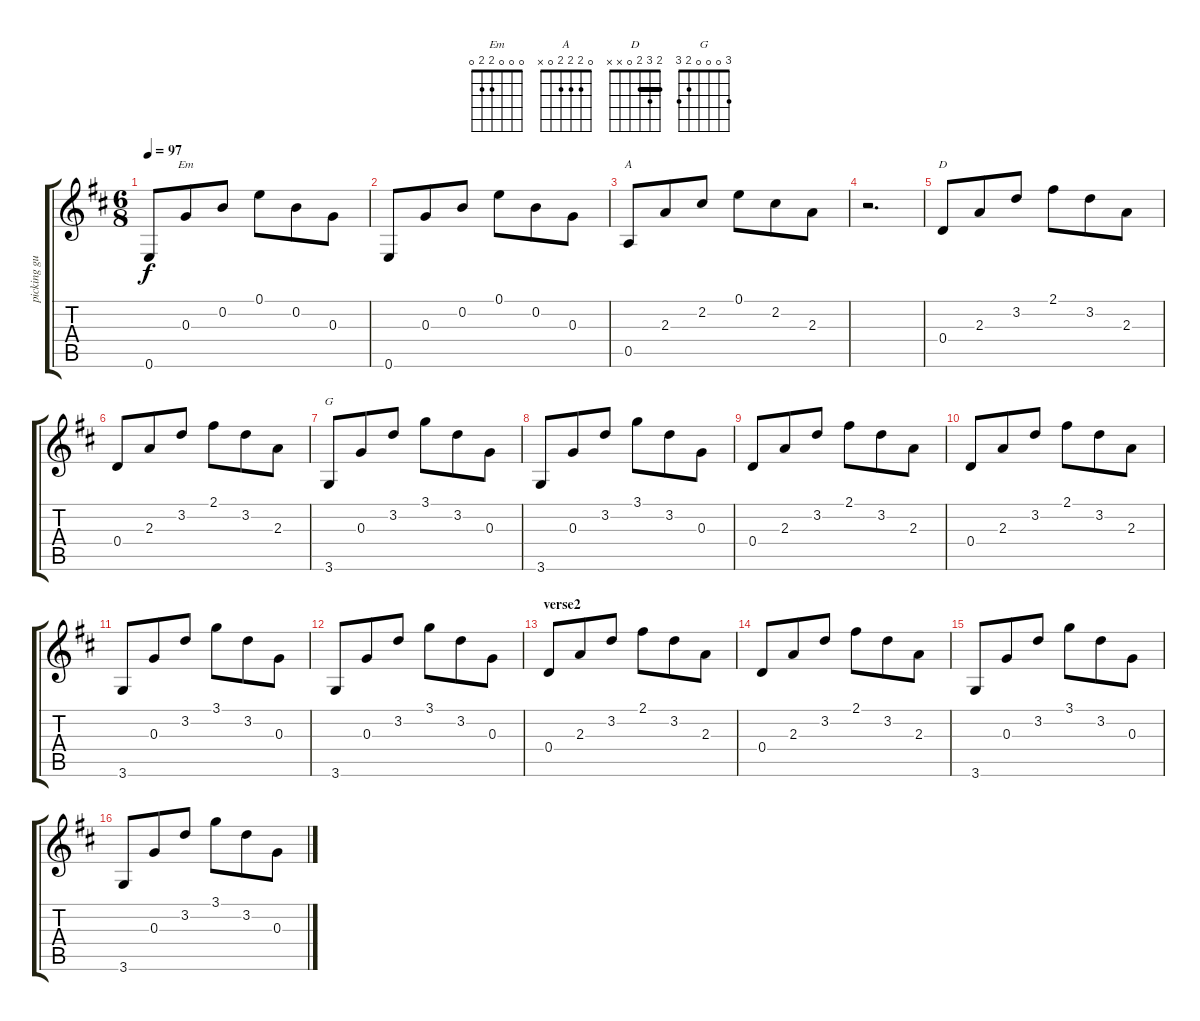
\track ("picking guitar" "picking gu") {instrument acousticguitarsteel}
\staff {score tabs}
\tuning (E4 B3 G3 D3 A2 E2) {hide}
\chord ("Em" 0 0 0 2 2 0)
\chord ("A" 0 2 2 2 0 x)
\chord ("D" 2 3 2 0 x x) {barre 2}
\chord ("G" 3 0 0 0 2 3)
\ts (6 8)
\tempo 97
\clef g2
\ks d
0.6.8{dy f} 0.3.8{ch "Em"} 0.2.8 0.1.8 0.2.8 0.3.8 |
0.6.8 0.3.8 0.2.8 0.1.8 0.2.8 0.3.8 |
0.5.8{ch "A"} 2.3.8 2.2.8 0.1.8 2.2.8 2.3.8 |
r.2{d} |
0.4.8{ch "D"} 2.3.8 3.2.8 2.1.8 3.2.8 2.3.8 |
0.4.8 2.3.8 3.2.8 2.1.8 3.2.8 2.3.8 |
3.6.8{ch "G"} 0.3.8 3.2.8 3.1.8 3.2.8 0.3.8 |
3.6.8 0.3.8 3.2.8 3.1.8 3.2.8 0.3.8 |
0.4.8 2.3.8 3.2.8 2.1.8 3.2.8 2.3.8 |
0.4.8 2.3.8 3.2.8 2.1.8 3.2.8 2.3.8 |
3.6.8 0.3.8 3.2.8 3.1.8 3.2.8 0.3.8 |
3.6.8 0.3.8 3.2.8 3.1.8 3.2.8 0.3.8 |
\section ("" "verse2")
0.4.8 2.3.8 3.2.8 2.1.8 3.2.8 2.3.8 |
0.4.8 2.3.8 3.2.8 2.1.8 3.2.8 2.3.8 |
3.6.8 0.3.8 3.2.8 3.1.8 3.2.8 0.3.8 |
3.6.8 0.3.8 3.2.8 3.1.8 3.2.8 0.3.8
